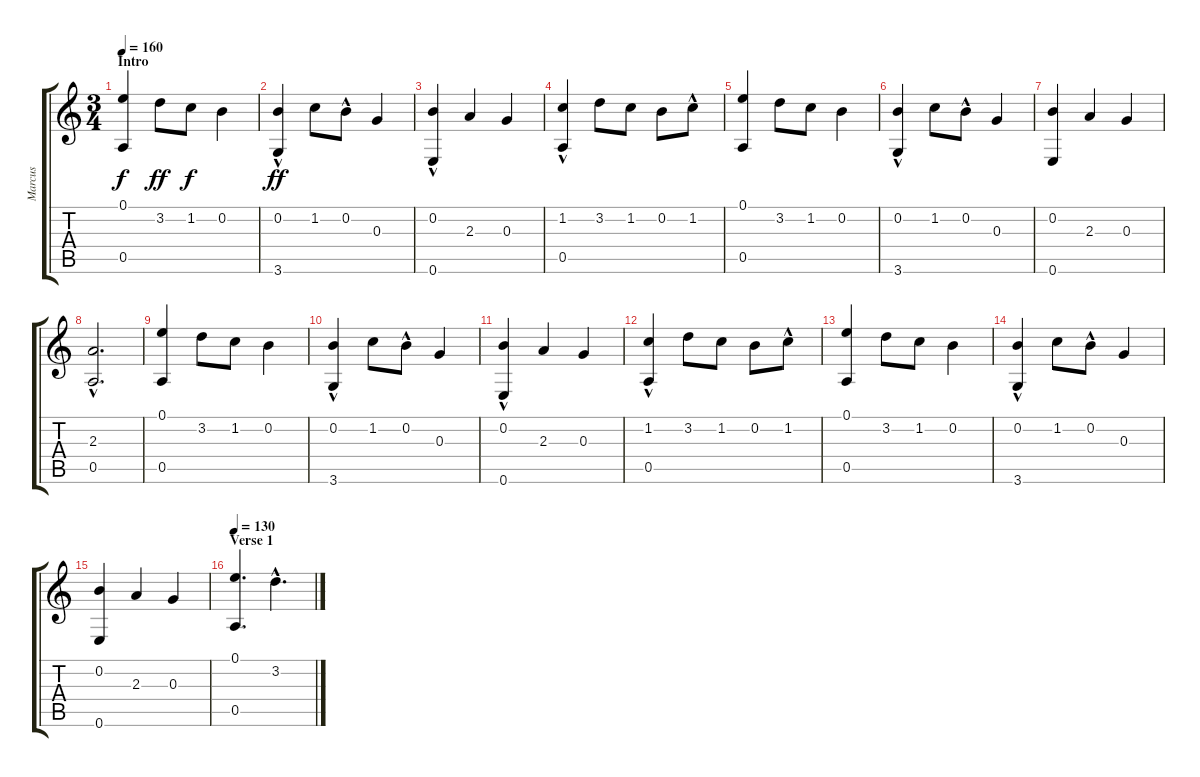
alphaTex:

\track ("Marcus" "Marcus") {instrument acousticguitarsteel}
\staff {score tabs}
\tuning (E4 B3 G3 D3 A2 E2) {hide}
\ts (3 4)
\section ("" "Intro")
\tempo 160
\clef g2
\ks c
(0.1 0.5).4{dy f instrument acousticguitarsteel} 3.2.8{dy ff} 1.2.8{dy f} 0.2.4 |
(0.2 3.6{hac}).4{dy ff} 1.2.8 0.2{hac}.8 0.3.4 |
(0.2{hac} 0.6).4 2.3.4 0.3.4 |
(1.2 0.5{hac}).4 3.2.8 1.2.8 0.2.8 1.2{hac}.8 |
(0.1 0.5).4 3.2.8 1.2.8 0.2.4 |
(0.2 3.6{hac}).4 1.2.8 0.2{hac}.8 0.3.4 |
(0.2 0.6).4 2.3.4 0.3.4 |
(2.3 0.5{hac}).2{d} |
(0.1 0.5).4 3.2.8 1.2.8 0.2.4 |
(0.2 3.6{hac}).4 1.2.8 0.2{hac}.8 0.3.4 |
(0.2{hac} 0.6).4 2.3.4 0.3.4 |
(1.2 0.5{hac}).4 3.2.8 1.2.8 0.2.8 1.2{hac}.8 |
(0.1 0.5).4 3.2.8 1.2.8 0.2.4 |
(0.2 3.6{hac}).4 1.2.8 0.2{hac}.8 0.3.4 |
(0.2 0.6).4 2.3.4 0.3.4 |
\section ("" "Verse 1")
\tempo 130
(0.1 0.5).4{d} 3.2{hac}.4{d}
